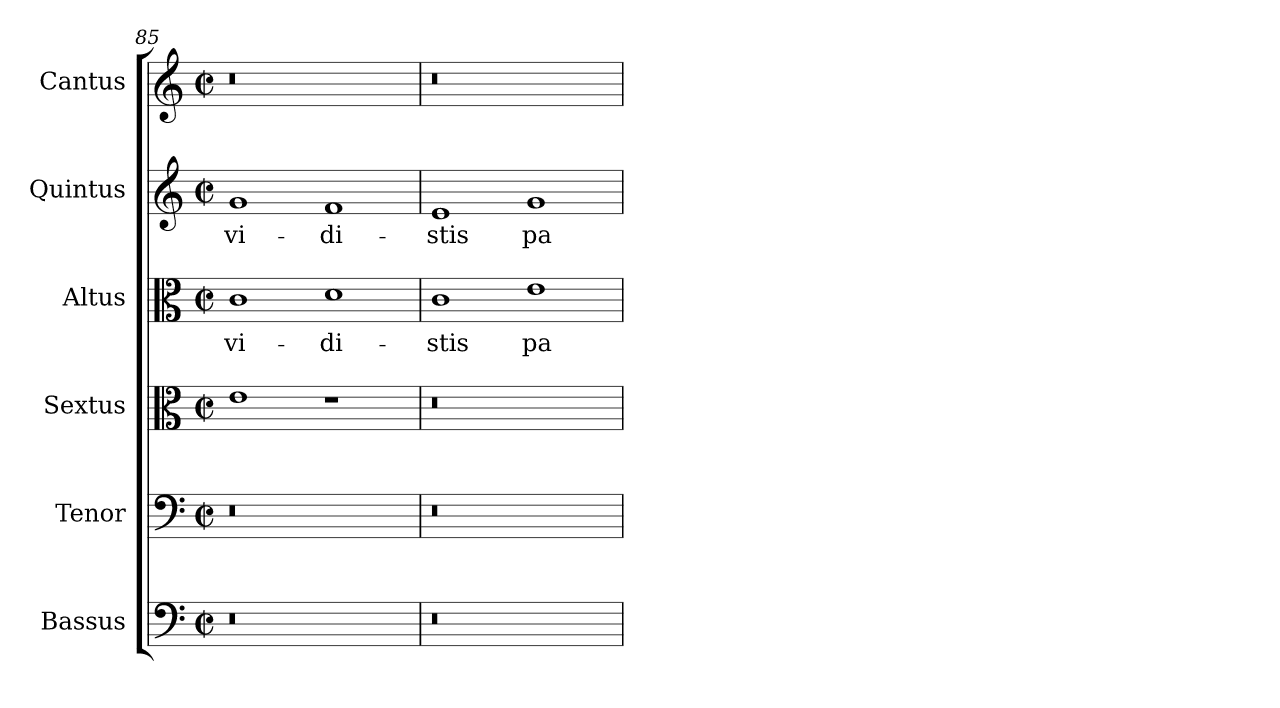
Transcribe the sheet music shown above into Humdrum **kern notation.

**kern	**kern	**kern	**kern	**text	**kern	**text	**kern
*part6	*part5	*part4	*part3	*part3	*part2	*part2	*part1
*staff6	*staff5	*staff4	*staff3	*staff3	*staff2	*staff2	*staff1
*I"Bassus	*I"Tenor	*I"Sextus	*I"Altus	*	*I"Quintus	*	*I"Cantus
*I'Bassus	*I'Tenor	*I'Sextus	*I'Altus	*	*I'Quintus	*	*I'Cantus
*clefF4	*clefF4	*clefC3	*clefC3	*	*clefG2	*	*clefG2
*M2/2	*M2/2	*M2/2	*M2/2	*	*M2/2	*	*M2/2
*met(c|)	*met(c|)	*met(c|)	*met(c|)	*	*met(c|)	*	*met(c|)
=85	=85	=85	=85	=85	=85	=85	=85
!	!	!	!	!LO:LY:b:cj	!	!LO:LY:b:cj	!
0r	0r	1e	1c	vi-	1g	vi-	0r
!	!	!	!	!LO:LY:b:cj	!	!LO:LY:b:cj	!
.	.	1r	1d	-di-	1f	-di-	.
=86	=86	=86	=86	=86	=86	=86	=86
!	!	!	!	!LO:LY:b:cj	!	!LO:LY:b:cj	!
0r	0r	0r	1c	-stis	1e	-stis	0r
!	!	!	!	!LO:LY:b:cj	!	!LO:LY:b:cj	!
.	.	.	1e	pa-	1g	pa-	.
=	=	=	=	=	=	=	=
*-	*-	*-	*-	*-	*-	*-	*-
